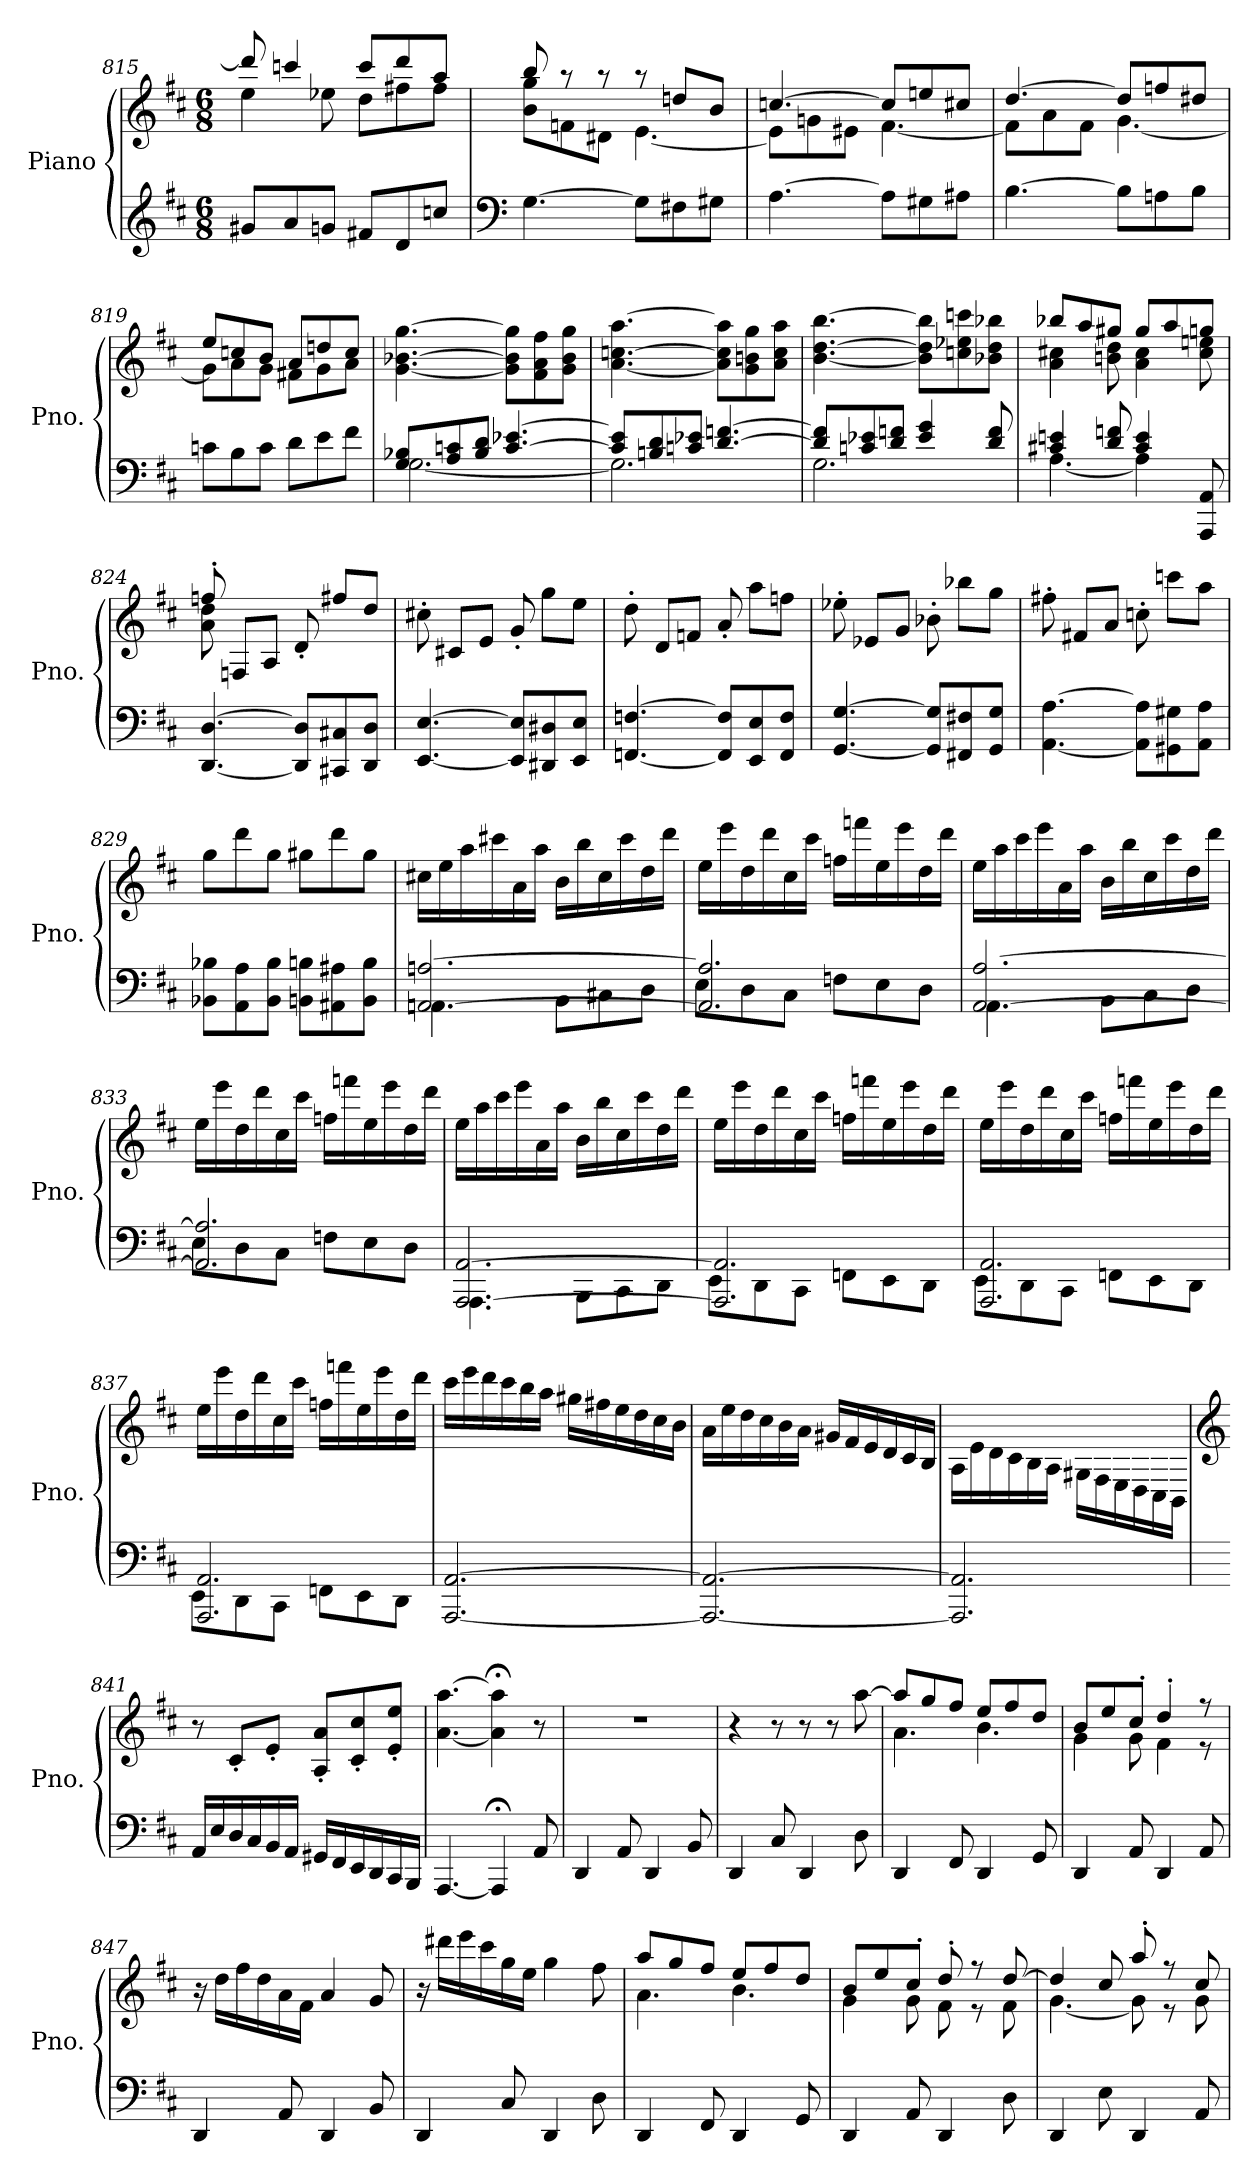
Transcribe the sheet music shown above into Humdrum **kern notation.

**kern	**kern
*part1	*part1
*staff2	*staff1
*I"Piano	*
*I'Pno.	*
*clefG2	*clefG2
*k[f#c#]	*k[f#c#]
*M6/8	*M6/8
=815	=815
*	*^
8g#X/L	8ddd/]	4ee\
8a/	4cccn/	.
8gn/J	.	8ee-X\
8f#X/L	8ccc/L	8dd\L
8d/	8ddd/	8ff#X\
8ccn/J	8aa/J	8ff#\J
=816	=816	=816
*clefF4	*	*
[4.G\	8bb/	8b\ 8gg\L
.	8r	8fn\
.	8r	8d#X\J
8G\L]	8r	[4.e\
8F#X\	8ddn/L	.
8G#X\J	8b/J	.
!!LO:PB:g=z	!!
=817	=817	=817
[4.A\	[4.ccn/	8e\L]
.	.	8gn\
.	.	8e#X\J
8A\L]	8cc/L]	[4.f#\
8G#X\	8een/	.
8A#X\J	8cc#X/J	.
=818	=818	=818
[4.B\	[4.dd/	8f#\L]
.	.	8a\
.	.	8f#\J
8B\L]	8dd/L]	[4.g\
8An\	8ffn/	.
8B\J	8dd#X/J	.
=819	=819	=819
8cn\L	8ee/L	8g\L]
8B\	8ccn/	8a\
8c\J	8b/J	8g\J
8d\L	8a/L	8f#X\L
8e\	8ddn/	8g\
8f#\J	8cc/J	8a\J
*	*v	*v
=820	=820
*^	*
8G/ 8B-X/L	[2.G\	[4.g\ [4.b-X\ [4.gg\
8A/ 8cn/	.	.
8B-/ 8d/J	.	.
[4.c/ [4.e-X/	.	8g\] 8b-\] 8gg\]L
.	.	8f#\ 8a\ 8ff#\
.	.	8g\ 8b-\ 8gg\J
!!LO:LB:g=z
=821	=821	=821
8c/] 8e-/]L	2.G\]	[4.a\ [4.ccn\ [4.aa\
8Bn/ 8d/	.	.
8cn/ 8e-X/J	.	.
[4.d/ [4.fn/	.	8a\] 8cc\] 8aa\]L
.	.	8g\ 8bn\ 8gg\
.	.	8a\ 8cc\ 8aa\J
=822	=822	=822
8d/] 8f/]L	2.G\	[4.b\ [4.dd\ [4.bb\
8cn/ 8e-X/	.	.
8d/ 8fn/J	.	.
4e-/ 4g/	.	8b\] 8dd\] 8bb\]L
.	.	8ccn\ 8ee-X\ 8cccn\
8d/ 8f/	.	8b-X\ 8dd\ 8bb-X\J
=823	=823	=823
*	*	*^
4c#X/ 4en/	[4.A\	8bb-X/L	4a\ 4cc#X\
.	.	8aa/	.
8d/ 8fn/	.	8gg#X/J	8bn\ 8dd\
4c#/ 4e/	4A\]	8gg#/L	4a\ 4cc#\
.	.	8aa/	.
8AAA/ 8AA/	8ryy	8ggn/J	8cc#\ 8een\
*v	*v	*	*
!!LO:LB:g=z	!!
=824	=824	=824
[4.DD/ [4.D/	8ffn'/	8a\ 8dd\
.	8Fn/L	8reeeyy
.	8A/J	2reeeyy
8DD/] 8D/]L	8d'/	.
8CC#X/ 8C#X/	8ff#X/L	.
8DD/ 8D/J	8dd/J	.
*	*v	*v
=825	=825
[4.EE/ [4.E/	8cc#X'\
.	8c#X/L
.	8e/J
8EE/] 8E/]L	8g'/
8DD#X/ 8D#X/	8gg\L
8EE/ 8E/J	8ee\J
=826	=826
[4.FFn/ [4.Fn/	8dd'\
.	8d/L
.	8fn/J
8FF/] 8F/]L	8a'/
8EE/ 8E/	8aa\L
8FF/ 8F/J	8ffn\J
=827	=827
[4.GG/ [4.G/	8ee-X'\
.	8e-X/L
.	8g/J
8GG/] 8G/]L	8b-X'\
8FF#X/ 8F#X/	8bb-X\L
8GG/ 8G/J	8gg\J
!!LO:LB:g=z
=828	=828
[4.AA\ [4.A\	8ff#X'\
.	8f#X/L
.	8a/J
8AA\] 8A\]L	8ccn'\
8GG#X\ 8G#X\	8cccn\L
8AA\ 8A\J	8aa\J
=829	=829
8BB-X\ 8B-X\L	8gg\L
8AA\ 8A\	8ddd\
8BB-\ 8B-\J	8gg\J
8BBn\ 8Bn\L	8gg#X\L
8AA#X\ 8A#X\	8ddd\
8BB\ 8B\J	8gg#\J
=830	=830
*^	*
[2.AAn/ [2.An/	4.AAn\	16cc#X\LL
.	.	16ee\
.	.	16aa\
.	.	16ccc#X\
.	.	16a\
.	.	16aa\JJ
.	8BB\L	16b\LL
.	.	16bb\
.	8C#X\	16cc#\
.	.	16ccc#\
.	8D\J	16dd\
.	.	16ddd\JJ
!!LO:LB:g=z
=831	=831	=831
2.AA/] 2.A/]	8E\L	16ee\LL
.	.	16eee\
.	8D\	16dd\
.	.	16ddd\
.	8C#\J	16cc#\
.	.	16ccc#\JJ
.	8Fn\L	16ffn\LL
.	.	16fffn\
.	8E\	16ee\
.	.	16eee\
.	8D\J	16dd\
.	.	16ddd\JJ
=832	=832	=832
[2.AA/ [2.A/	4.AA\	16ee\LL
.	.	16aa\
.	.	16ccc#\
.	.	16eee\
.	.	16a\
.	.	16aa\JJ
.	8BB\L	16b\LL
.	.	16bb\
.	8C#\	16cc#\
.	.	16ccc#\
.	8D\J	16dd\
.	.	16ddd\JJ
=833	=833	=833
2.AA/] 2.A/]	8E\L	16ee\LL
.	.	16eee\
.	8D\	16dd\
.	.	16ddd\
.	8C#\J	16cc#\
.	.	16ccc#\JJ
.	8Fn\L	16ffn\LL
.	.	16fffn\
.	8E\	16ee\
.	.	16eee\
.	8D\J	16dd\
.	.	16ddd\JJ
!!LO:LB:g=z
=834	=834	=834
[2.AAA/ [2.AA/	4.AAA\	16ee\LL
.	.	16aa\
.	.	16ccc#\
.	.	16eee\
.	.	16a\
.	.	16aa\JJ
.	8BBB\L	16b\LL
.	.	16bb\
.	8CC#\	16cc#\
.	.	16ccc#\
.	8DD\J	16dd\
.	.	16ddd\JJ
=835	=835	=835
2.AAA/] 2.AA/]	8EE\L	16ee\LL
.	.	16eee\
.	8DD\	16dd\
.	.	16ddd\
.	8CC#\J	16cc#\
.	.	16ccc#\JJ
.	8FFn\L	16ffn\LL
.	.	16fffn\
.	8EE\	16ee\
.	.	16eee\
.	8DD\J	16dd\
.	.	16ddd\JJ
=836	=836	=836
2.AAA/ 2.AA/	8EE\L	16ee\LL
.	.	16eee\
.	8DD\	16dd\
.	.	16ddd\
.	8CC#\J	16cc#\
.	.	16ccc#\JJ
.	8FFn\L	16ffn\LL
.	.	16fffn\
.	8EE\	16ee\
.	.	16eee\
.	8DD\J	16dd\
.	.	16ddd\JJ
!!LO:PB:g=z
=837	=837	=837
2.AAA/ 2.AA/	8EE\L	16ee\LL
.	.	16eee\
.	8DD\	16dd\
.	.	16ddd\
.	8CC#\J	16cc#\
.	.	16ccc#\JJ
.	8FFn\L	16ffn\LL
.	.	16fffn\
.	8EE\	16ee\
.	.	16eee\
.	8DD\J	16dd\
.	.	16ddd\JJ
*v	*v	*
=838	=838
[2.AAA/ [2.AA/	16ccc#\LL
.	16eee\
.	16ddd\
.	16ccc#\
.	16bb\
.	16aa\JJ
.	16gg#X\LL
.	16ff#X\
.	16ee\
.	16dd\
.	16cc#\
.	16b\JJ
=839	=839
2.AAA/_ 2.AA/_	16a\LL
.	16ee\
.	16dd\
.	16cc#\
.	16b\
.	16a\JJ
.	16g#X/LL
.	16f#/
.	16e/
.	16d/
.	16c#/
.	16B/JJ
!!LO:LB:g=z
=840	=840
2.AAA/] 2.AA/]	16A\LL
.	16e\
.	16d\
.	16c#\
.	16B\
.	16A\JJ
.	16G#X\LL
.	16F#\
.	16E\
.	16D\
.	16C#\
.	16BB\JJ
=841	=841
*	*clefG2
16AA/LL	8r
16E/	.
16D/	8c#'/L
16C#/	.
16BB/	8e'/J
16AA/JJ	.
16GG#X/LL	8A/' 8a/'L
16FF#/	.
16EE/	8c#/' 8cc#/'
16DD/	.
16CC#/	8e/' 8ee/'J
16BBB/JJ	.
=842	=842
[4.AAA/	[4.a\ [4.aa\
4AAA;</]	4a\];< 4aa\];<
8AA/	8r
=843	=843
4DD/	2.r
8AA/	.
4DD/	.
8BB/	.
!!LO:LB:g=z
=844	=844
4DD/	4r
8C#/	8r
4DD/	8r
.	8r
8D\	[8aa\
=845	=845
*	*^
4DD/	8aa/L]	4.a\
.	8gg/	.
8FF#/	8ff#/J	.
4DD/	8ee/L	4.b\
.	8ff#/	.
8GG/	8dd/J	.
=846	=846	=846
4DD/	8b/L	4g\
.	8ee/	.
8AA/	8cc#'/J	8g\
4DD/	4dd'/	4f#\
8AA/	8r	8r
*	*v	*v
=847	=847
4DD/	16r
.	16dd\LL
.	16ff#\
.	16dd\
8AA/	16a\
.	16f#\JJ
4DD/	4a/
8BB/	8g/
=848	=848
4DD/	16r
.	16ddd#X\LL
.	16eee\
.	16ccc#\
8C#/	16gg\
.	16ee\JJ
4DD/	4gg\
8D\	8ff#\
!!LO:LB:g=z
=849	=849
*	*^
4DD/	8aa/L	4.a\
.	8gg/	.
8FF#/	8ff#/J	.
4DD/	8ee/L	4.b\
.	8ff#/	.
8GG/	8dd/J	.
=850	=850	=850
4DD/	8b/L	4g\
.	8ee/	.
8AA/	8cc#'/J	8g\
4DD/	8dd'/	8f#\
.	8r	8r
8D\	[8dd/	8f#\
=851	=851	=851
4DD/	4dd/]	[4.g\
8E\	8cc#/	.
4DD/	8aa'/	8g\]
.	8r	8r
8AA/	8cc#/	8g\
*	*v	*v
=	=
*-	*-
